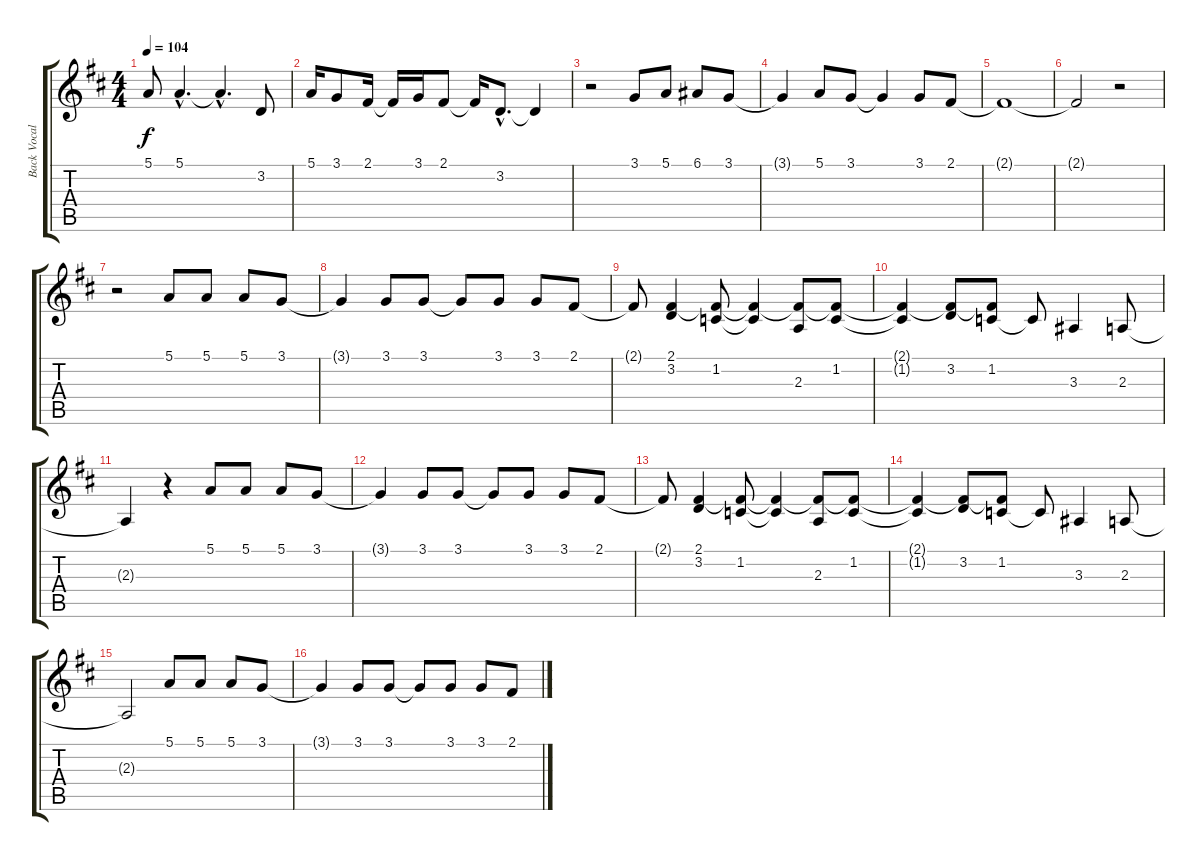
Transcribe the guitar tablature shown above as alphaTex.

\track ("Back Vocals [Duff, Matt]" "Back Vocal") {instrument lead2sawtooth}
\staff {score tabs}
\tuning (E4 B3 G3 D3 A2 E2) {hide}
\ts (4 4)
\tempo 104
\clef g2
\ks d
5.1{t}.8{dy f} 5.1{hac}.4{d} 5.1{hac t}.4{d} 3.2.8 |
5.1.16 3.1.8 2.1.16 2.1{t}.16 3.1.16 2.1.8 2.1{t}.16 3.2{hac}.8{d} 3.2{t}.4 |
r.2 3.1.8 5.1.8 6.1.8 3.1.8 |
3.1{t}.4 5.1.8 3.1.8 3.1{t}.4 3.1.8 2.1.8 |
2.1{t}.1 |
2.1{t}.2 r.2 |
r.2 5.1.8 5.1.8 5.1.8 3.1.8 |
3.1{t}.4 3.1.8 3.1.8 3.1{t}.8 3.1.8 3.1.8 2.1.8 |
2.1{t}.8 (2.1 3.2).4 (2.1{t} 1.2).8 (2.1{t} 1.2{t}).4 (2.1{t} 2.3).8 (2.1{t} 1.2).8 |
(2.1{t} 1.2{t}).4 (2.1{t} 3.2).8 (2.1{t} 1.2).8 1.2{t}.8 3.3.4 2.3.8 |
2.3{t}.4 r.4 5.1.8 5.1.8 5.1.8 3.1.8 |
3.1{t}.4 3.1.8 3.1.8 3.1{t}.8 3.1.8 3.1.8 2.1.8 |
2.1{t}.8 (2.1 3.2).4 (2.1{t} 1.2).8 (2.1{t} 1.2{t}).4 (2.1{t} 2.3).8 (2.1{t} 1.2).8 |
(2.1{t} 1.2{t}).4 (2.1{t} 3.2).8 (2.1{t} 1.2).8 1.2{t}.8 3.3.4 2.3.8 |
2.3{t}.2 5.1.8 5.1.8 5.1.8 3.1.8 |
3.1{t}.4 3.1.8 3.1.8 3.1{t}.8 3.1.8 3.1.8 2.1.8
